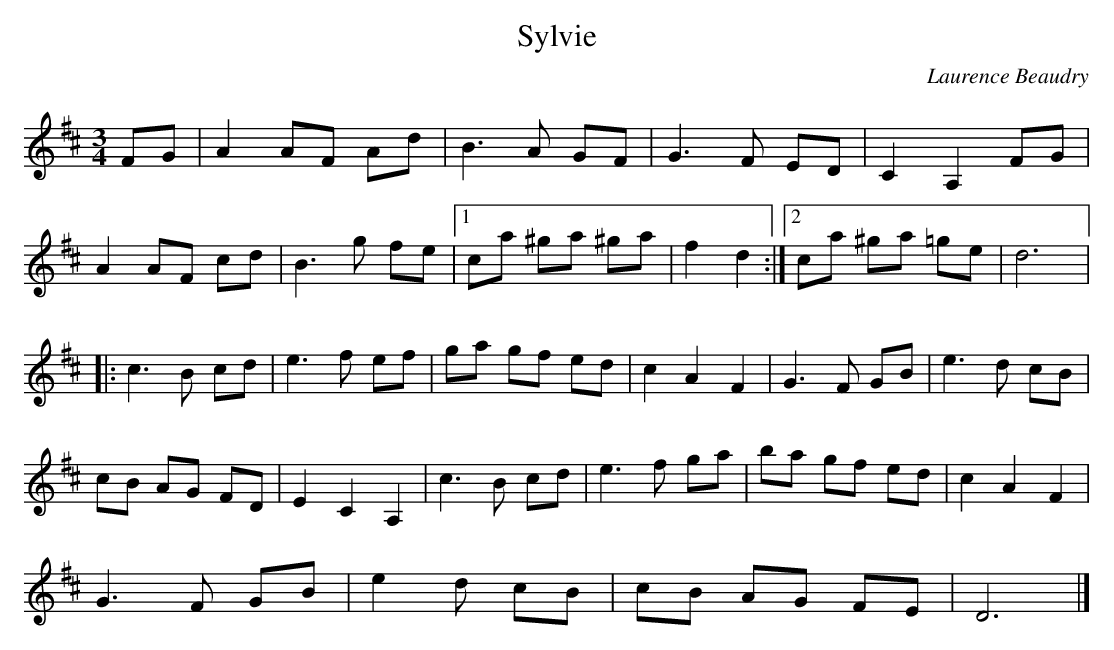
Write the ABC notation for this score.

X:1'1'
T:Sylvie
C:Laurence Beaudry
M:3/4
L:1/8
K:D
FG | A2 AF Ad | B3A GF | G3 F ED | C2 A,2 FG |
A2 AF cd | B3g fe |1 ca ^ga ^ga | f2 d2 :|2 ca ^ga =ge | d6 |:
c3B cd | e3f ef | ga gf ed | c2 A2 F2 | G3F GB | e3d cB |
cB AG FD | E2 C2A,2 | c3B cd | e3f ga | ba gf ed | c2 A2 F2 |
G3F GB | e2d cB | cB AG FE | D6 |]
